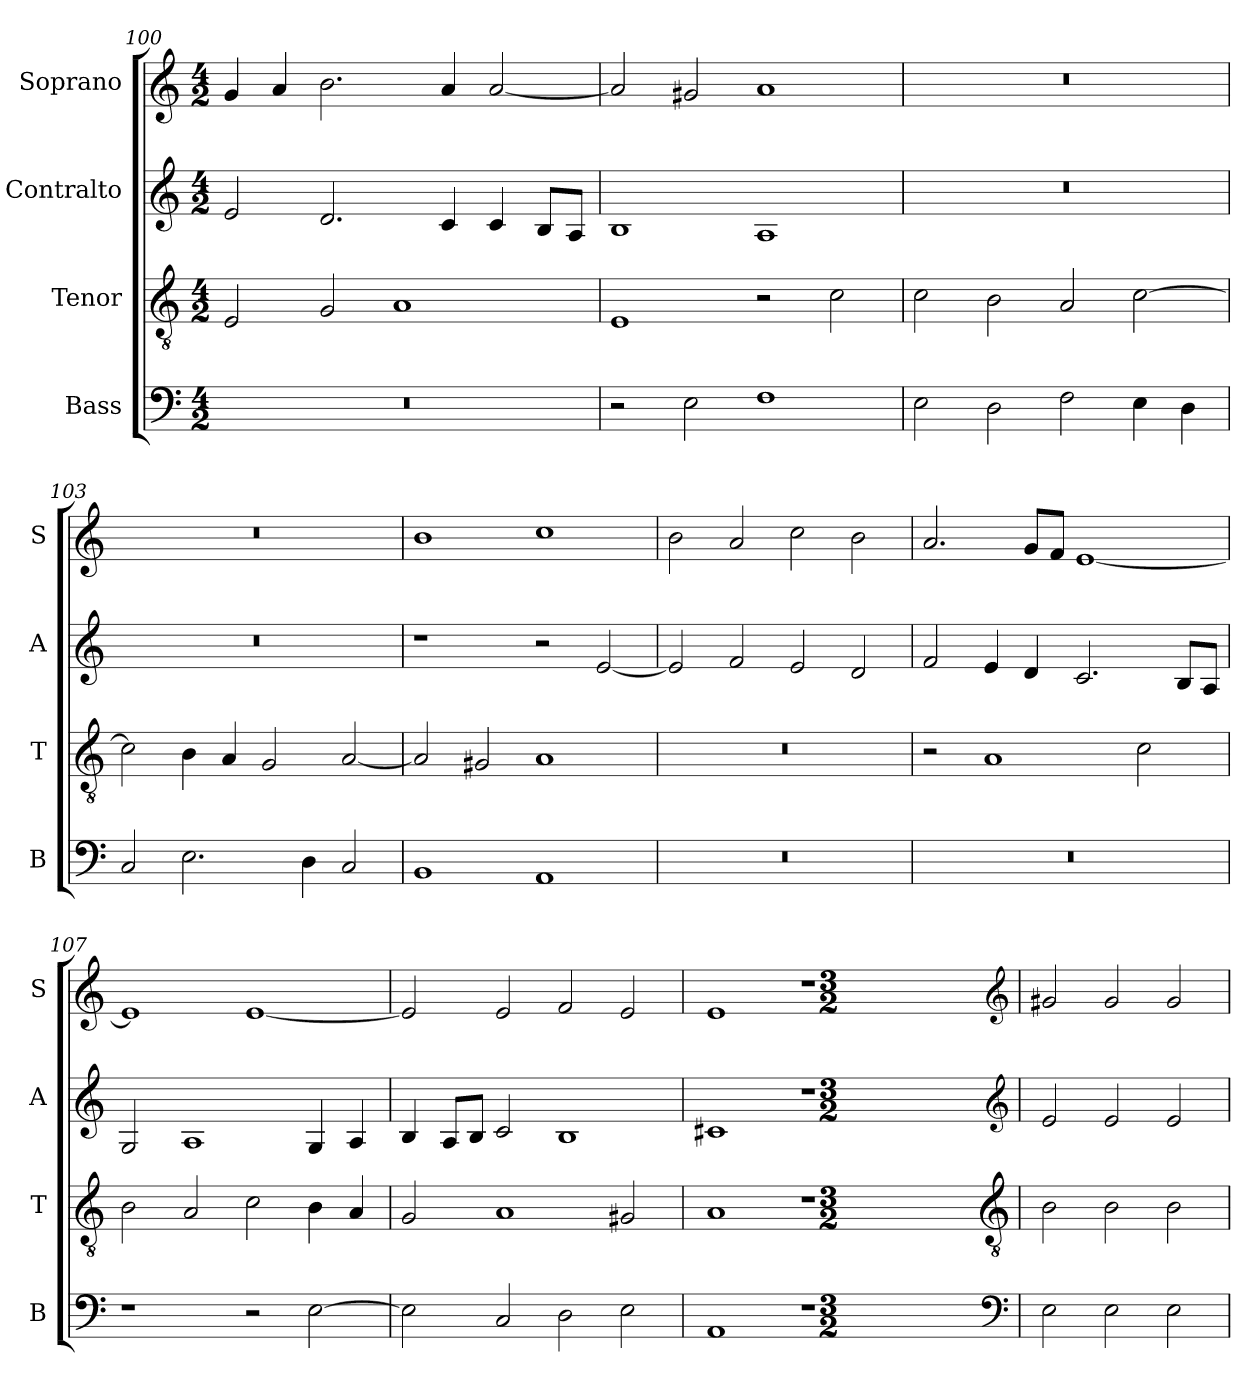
**kern	**kern	**kern	**kern
*part4	*part3	*part2	*part1
*staff4	*staff3	*staff2	*staff1
*I"Bass	*I"Tenor	*I"Contralto	*I"Soprano
*I'B	*I'T	*I'A	*I'S
*clefF4	*clefGv2	*clefG2	*clefG2
*k[]	*k[]	*k[]	*k[]
*A:aeo	*A:aeo	*A:aeo	*A:aeo
*M4/2	*M4/2	*M4/2	*M4/2
=100	=100	=100	=100
0r	2E	2e	4g
.	.	.	4a
.	2G	2.d	2.b
.	1A	.	.
.	.	4c	4a
.	.	4c	[2a
.	.	8B/L	.
.	.	8A/J	.
=101	=101	=101	=101
2r	1E	1B	2a]
2E	.	.	2g#X
1F	2r	1A	1a
.	2c	.	.
=102	=102	=102	=102
2E	2c	0r	0r
2D	2B	.	.
2F	2A	.	.
4E	[2c	.	.
4D	.	.	.
=103	=103	=103	=103
2C	2c]	0r	0r
2.E	4B	.	.
.	4A	.	.
.	2G	.	.
4D	.	.	.
2C	[2A	.	.
=104	=104	=104	=104
1BB	2A]	1r	1b
.	2G#X	.	.
1AA	1A	2r	1cc
.	.	[2e	.
=105	=105	=105	=105
0r	0r	2e]	2b
.	.	2f	2a
.	.	2e	2cc
.	.	2d	2b
=106	=106	=106	=106
0r	2r	2f	2.a
.	1A	4e	.
.	.	4d	8g/L
.	.	.	8f/J
.	.	2.c	[1e
.	2c	.	.
.	.	8B/L	.
.	.	8A/J	.
=107	=107	=107	=107
1r	2B	2G	1e]
.	2A	1A	.
2r	2c	.	[1e
[2E	4B	4G	.
.	4A	4A	.
=108	=108	=108	=108
2E]	2G	4B	2e]
.	.	8A/L	.
.	.	8B/J	.
2C	1A	2c	2e
2D	.	1B	2f
2E	2G#X	.	2e
=109	=109	=109	=109
1AA	1A	1c#X	1e
1r	1r	1r	1r
*clefF4	*clefGv2	*clefG2	*clefG2
*k[]	*k[]	*k[]	*k[]
*A:aeo	*A:aeo	*A:aeo	*A:aeo
*M3/2	*M3/2	*M3/2	*M3/2
=110	=110	=110	=110
2E	2B	2e	2g#X
2E	2B	2e	2g#
2E	2B	2e	2g#
=	=	=	=
*-	*-	*-	*-
